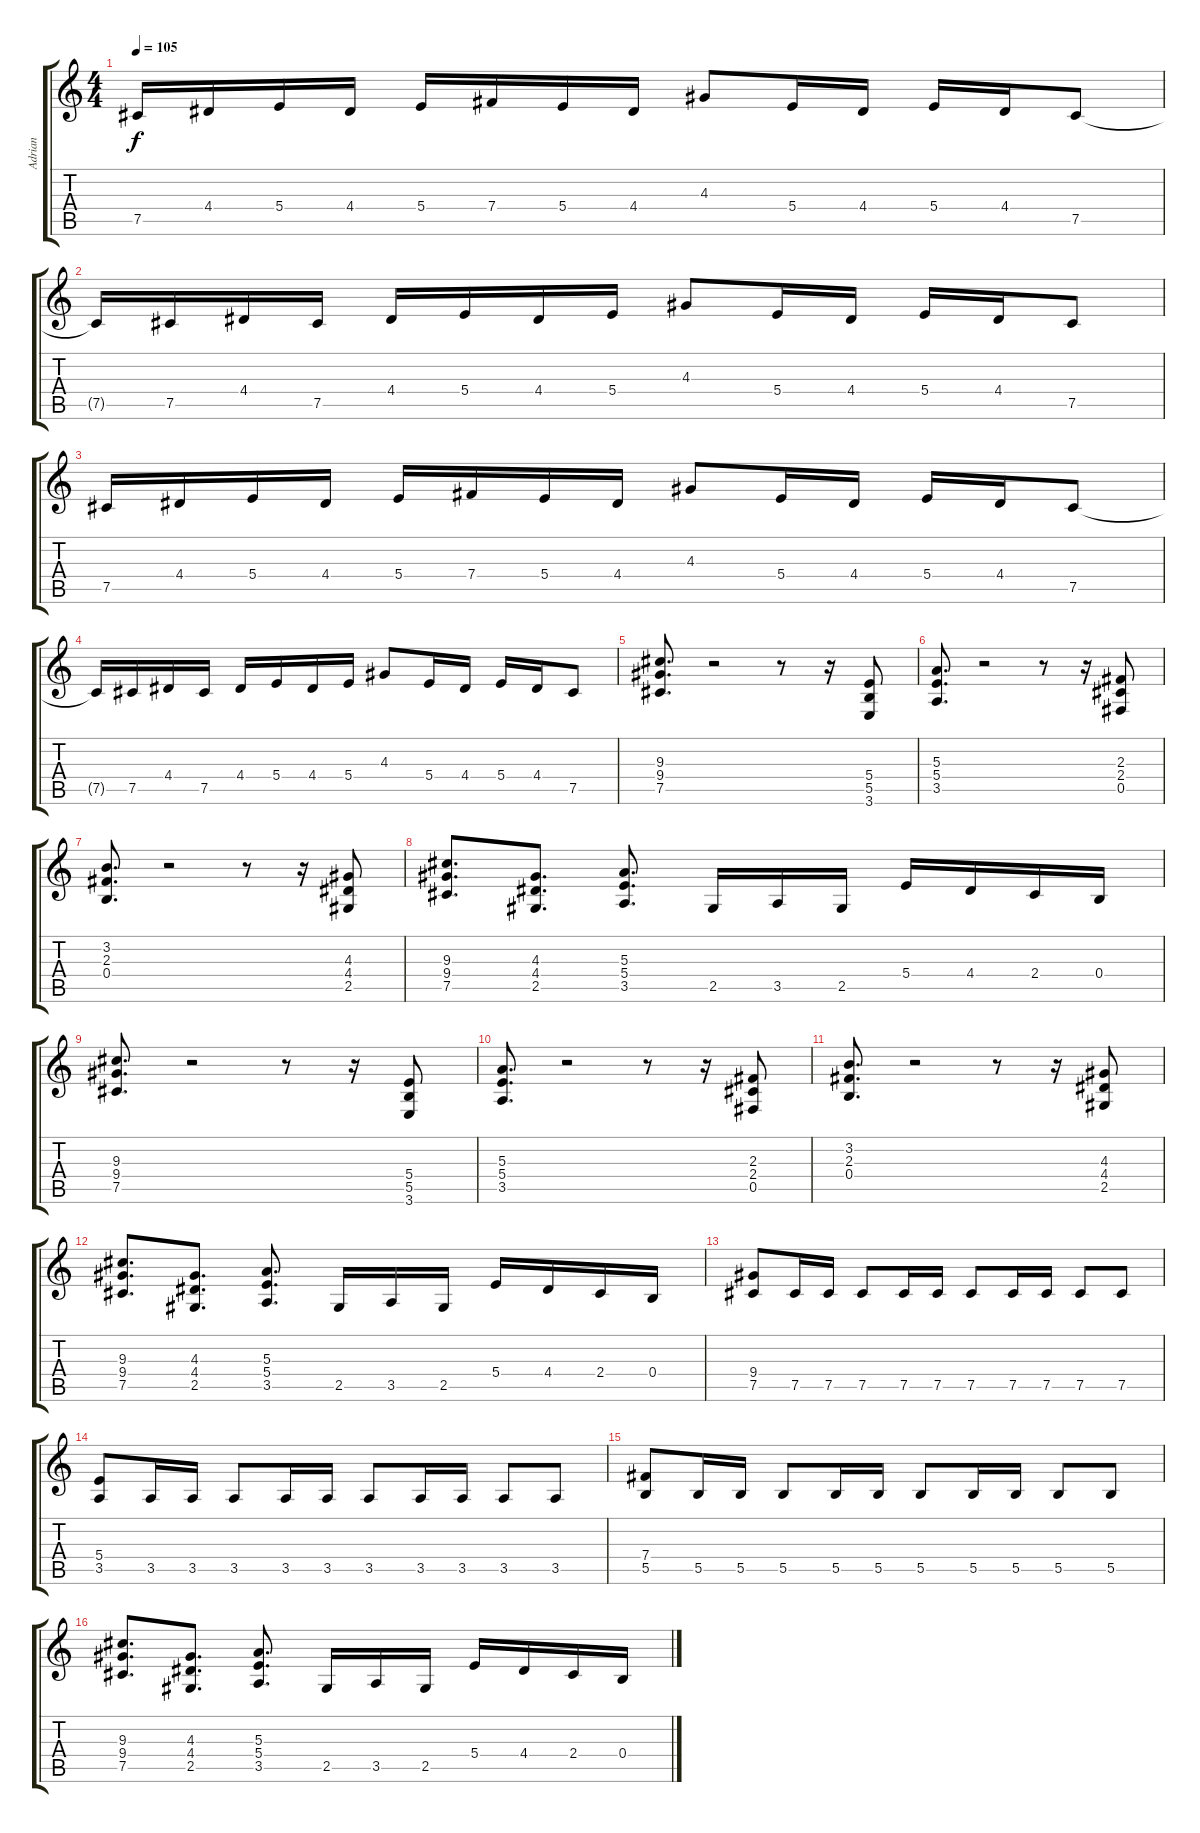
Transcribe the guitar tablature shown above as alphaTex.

\track ("Adrian" "Adrian") {instrument distortionguitar}
\staff {score tabs}
\tuning (Db4 Ab3 E3 B2 Gb2 Db2) {hide}
\ts (4 4)
\tempo 105
\clef g2
\ks c
7.5.16{dy f} 4.4.16 5.4.16 4.4.16 5.4.16 7.4.16 5.4.16 4.4.16 4.3.8 5.4.16 4.4.16 5.4.16 4.4.16 7.5.8 |
7.5{t}.16 7.5.16 4.4.16 7.5.16 4.4.16 5.4.16 4.4.16 5.4.16 4.3.8 5.4.16 4.4.16 5.4.16 4.4.16 7.5.8 |
7.5.16 4.4.16 5.4.16 4.4.16 5.4.16 7.4.16 5.4.16 4.4.16 4.3.8 5.4.16 4.4.16 5.4.16 4.4.16 7.5.8 |
7.5{t}.16 7.5.16 4.4.16 7.5.16 4.4.16 5.4.16 4.4.16 5.4.16 4.3.8 5.4.16 4.4.16 5.4.16 4.4.16 7.5.8 |
(9.3 9.4 7.5).8{d} r.2 r.8 r.16 (5.4 5.5 3.6).8 |
(5.3 5.4 3.5).8{d} r.2 r.8 r.16 (2.3 2.4 0.5).8 |
(3.2 2.3 0.4).8{d} r.2 r.8 r.16 (4.3 4.4 2.5).8 |
(9.3 9.4 7.5).8{d} (4.3 4.4 2.5).8{d} (5.3 5.4 3.5).8{d} 2.5.16 3.5.16 2.5.16 5.4.16 4.4.16 2.4.16 0.4.16 |
(9.3 9.4 7.5).8{d} r.2 r.8 r.16 (5.4 5.5 3.6).8 |
(5.3 5.4 3.5).8{d} r.2 r.8 r.16 (2.3 2.4 0.5).8 |
(3.2 2.3 0.4).8{d} r.2 r.8 r.16 (4.3 4.4 2.5).8 |
(9.3 9.4 7.5).8{d} (4.3 4.4 2.5).8{d} (5.3 5.4 3.5).8{d} 2.5.16 3.5.16 2.5.16 5.4.16 4.4.16 2.4.16 0.4.16 |
(9.4 7.5).8 7.5.16 7.5.16 7.5.8 7.5.16 7.5.16 7.5.8 7.5.16 7.5.16 7.5.8 7.5.8 |
(5.4 3.5).8 3.5.16 3.5.16 3.5.8 3.5.16 3.5.16 3.5.8 3.5.16 3.5.16 3.5.8 3.5.8 |
(7.4 5.5).8 5.5.16 5.5.16 5.5.8 5.5.16 5.5.16 5.5.8 5.5.16 5.5.16 5.5.8 5.5.8 |
(9.3 9.4 7.5).8{d} (4.3 4.4 2.5).8{d} (5.3 5.4 3.5).8{d} 2.5.16 3.5.16 2.5.16 5.4.16 4.4.16 2.4.16 0.4.16
